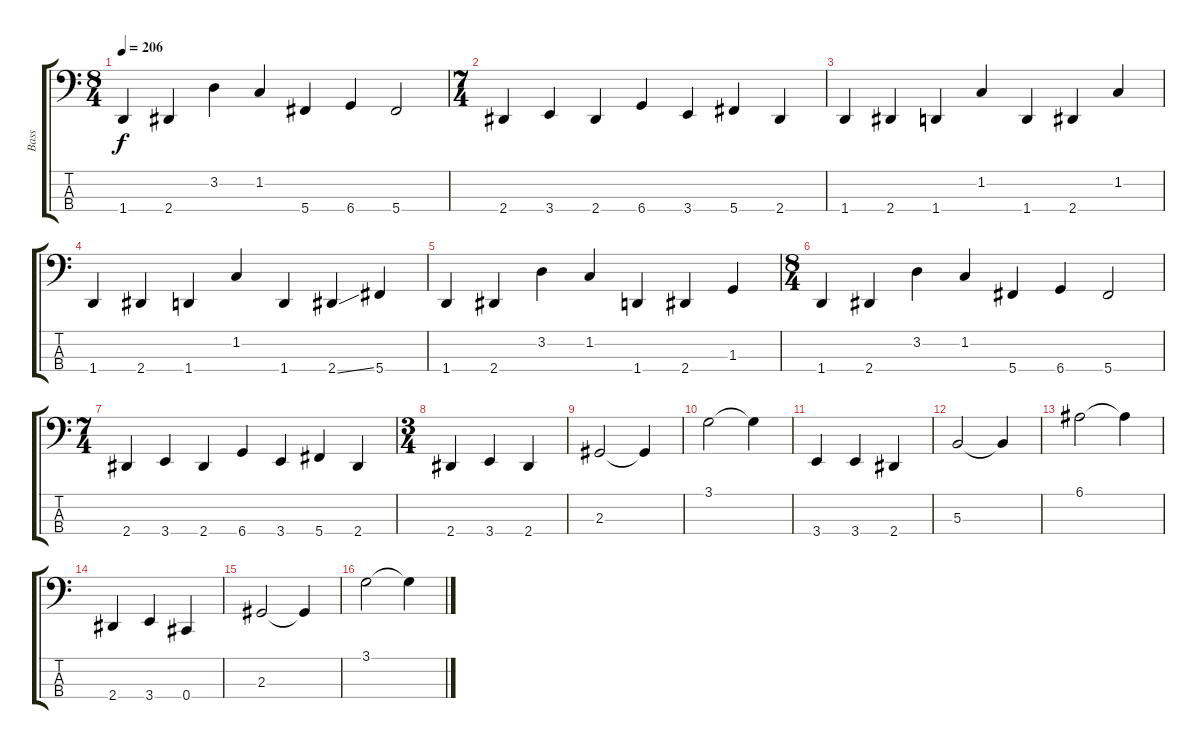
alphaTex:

\track ("Bass " "Bass ") {instrument electricbasspick}
\staff {score tabs}
\tuning (E2 B1 Gb1 Db1) {hide}
\ts (8 4)
\tempo 206
\clef f4
\ks c
1.4.4{dy f} 2.4.4 3.2.4 1.2.4 5.4.4 6.4.4 5.4.2 |
\ts (7 4)
2.4.4 3.4.4 2.4.4 6.4.4 3.4.4 5.4.4 2.4.4 |
1.4.4 2.4.4 1.4.4 1.2.4 1.4.4 2.4.4 1.2.4 |
1.4.4 2.4.4 1.4.4 1.2.4 1.4.4 2.4{ss}.4 5.4.4 |
1.4.4 2.4.4 3.2.4 1.2.4 1.4.4 2.4.4 1.3.4 |
\ts (8 4)
1.4.4 2.4.4 3.2.4 1.2.4 5.4.4 6.4.4 5.4.2 |
\ts (7 4)
2.4.4 3.4.4 2.4.4 6.4.4 3.4.4 5.4.4 2.4.4 |
\ts (3 4)
2.4.4 3.4.4 2.4.4 |
2.3.2 2.3{t}.4 |
3.1.2 3.1{t}.4 |
3.4.4 3.4.4 2.4.4 |
5.3.2 5.3{t}.4 |
6.1.2 6.1{t}.4 |
2.4.4 3.4.4 0.4.4 |
2.3.2 2.3{t}.4 |
3.1.2 3.1{t}.4
